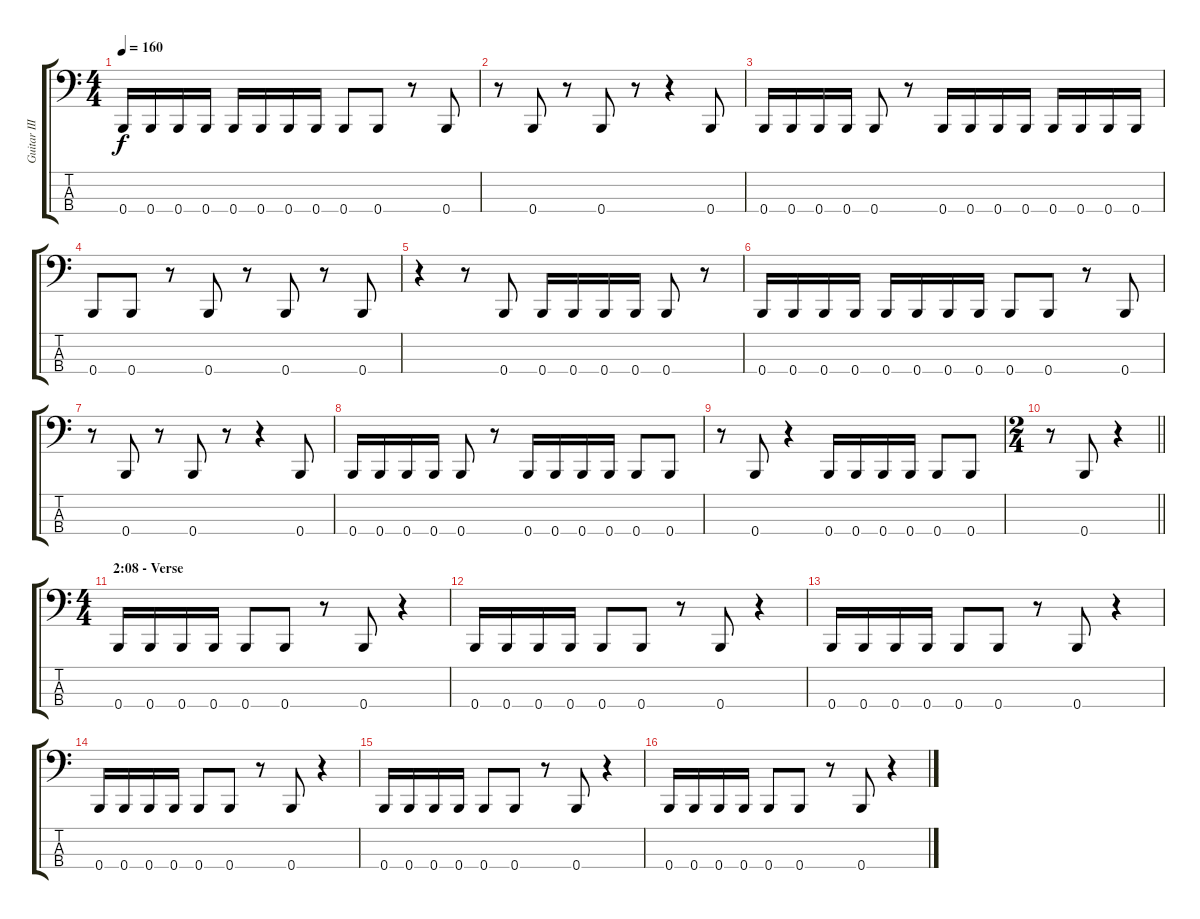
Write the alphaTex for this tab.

\track ("Guitar III - Bass" "Guitar III") {instrument electricbassfinger}
\staff {score tabs}
\tuning (D2 A1 E1 B0) {hide}
\ts (4 4)
\tempo 160
\clef f4
\ks c
0.4.16{dy f} 0.4.16 0.4.16 0.4.16 0.4.16 0.4.16 0.4.16 0.4.16 0.4.8 0.4.8 r.8 0.4.8 |
r.8 0.4.8 r.8 0.4.8 r.8 r.4 0.4.8 |
0.4.16 0.4.16 0.4.16 0.4.16 0.4.8 r.8 0.4.16 0.4.16 0.4.16 0.4.16 0.4.16 0.4.16 0.4.16 0.4.16 |
0.4.8 0.4.8 r.8 0.4.8 r.8 0.4.8 r.8 0.4.8 |
r.4 r.8 0.4.8 0.4.16 0.4.16 0.4.16 0.4.16 0.4.8 r.8 |
0.4.16 0.4.16 0.4.16 0.4.16 0.4.16 0.4.16 0.4.16 0.4.16 0.4.8 0.4.8 r.8 0.4.8 |
r.8 0.4.8 r.8 0.4.8 r.8 r.4 0.4.8 |
0.4.16 0.4.16 0.4.16 0.4.16 0.4.8 r.8 0.4.16 0.4.16 0.4.16 0.4.16 0.4.8 0.4.8 |
r.8 0.4.8 r.4 0.4.16 0.4.16 0.4.16 0.4.16 0.4.8 0.4.8 |
\ts (2 4)
\barLineRight lightlight
r.8 0.4.8 r.4 |
\ts (4 4)
\section ("" "2:08 - Verse")
0.4.16 0.4.16 0.4.16 0.4.16 0.4.8 0.4.8 r.8 0.4.8 r.4 |
0.4.16 0.4.16 0.4.16 0.4.16 0.4.8 0.4.8 r.8 0.4.8 r.4 |
0.4.16 0.4.16 0.4.16 0.4.16 0.4.8 0.4.8 r.8 0.4.8 r.4 |
0.4.16 0.4.16 0.4.16 0.4.16 0.4.8 0.4.8 r.8 0.4.8 r.4 |
0.4.16 0.4.16 0.4.16 0.4.16 0.4.8 0.4.8 r.8 0.4.8 r.4 |
0.4.16 0.4.16 0.4.16 0.4.16 0.4.8 0.4.8 r.8 0.4.8 r.4
